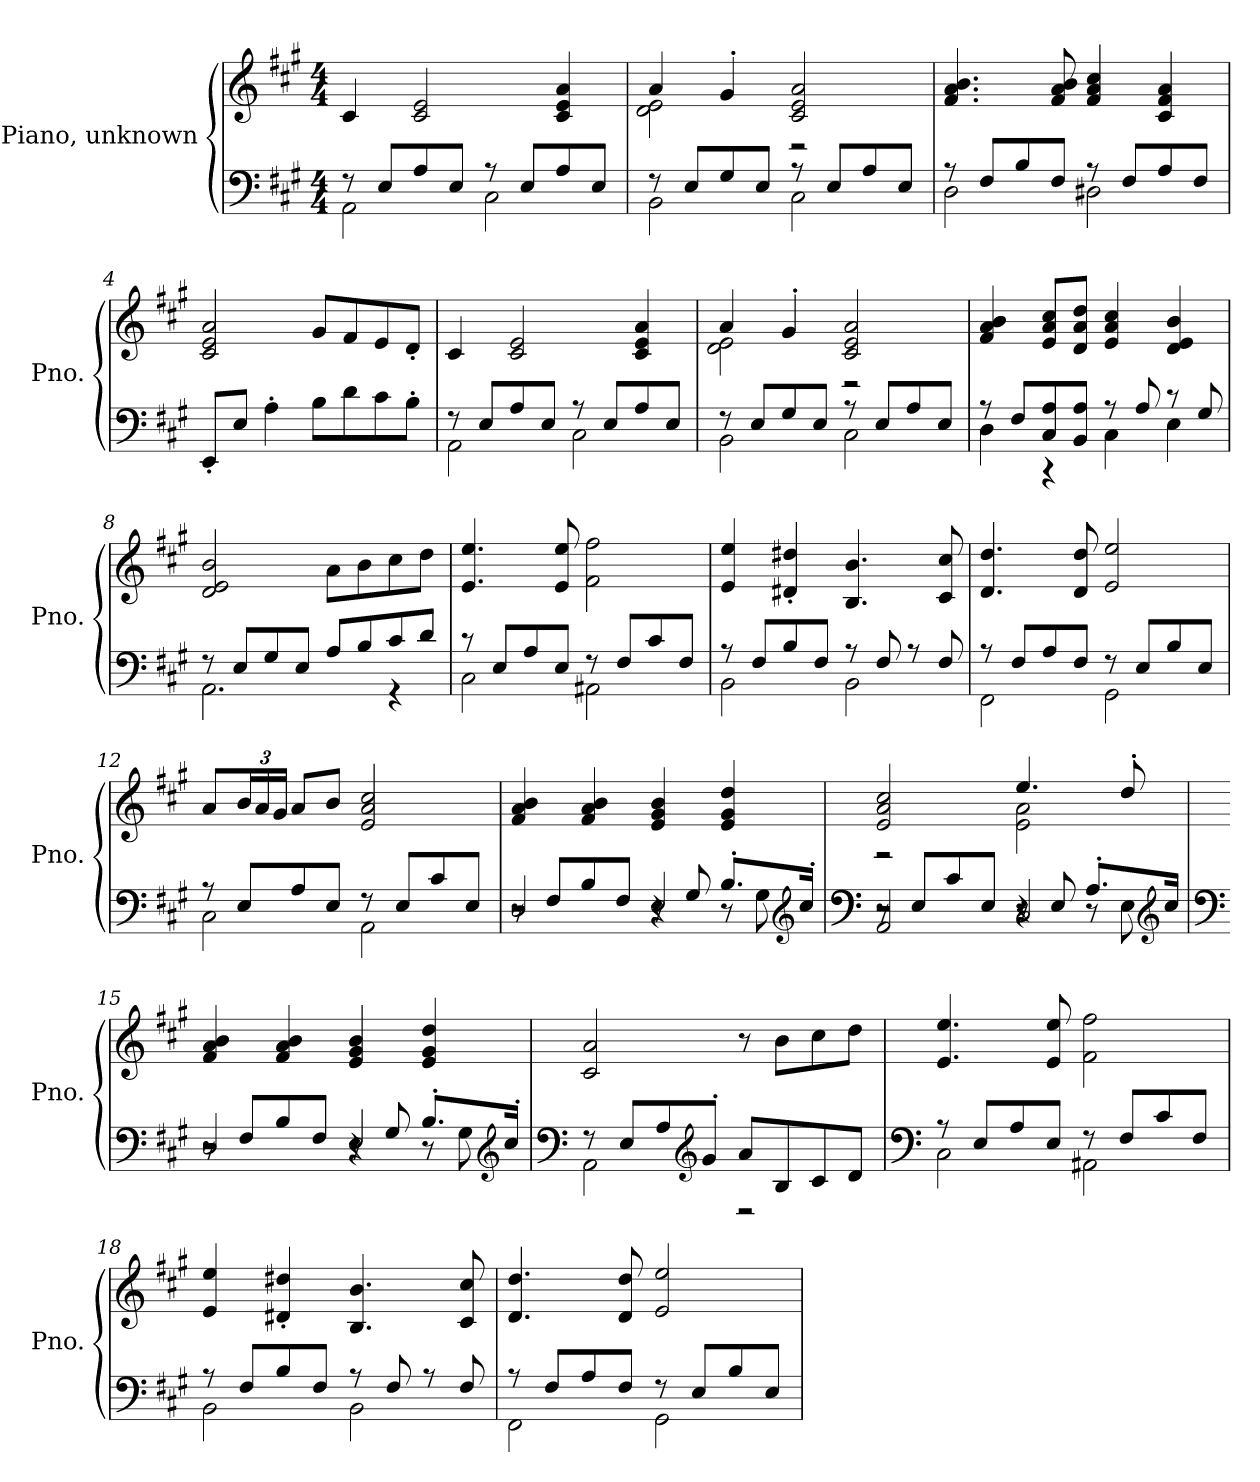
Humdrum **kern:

**kern	**kern
*part1	*part1
*staff2	*staff1
*I"Piano, unknown	*
*I'Pno.	*
*clefF4	*clefG2
*k[f#c#g#]	*k[f#c#g#]
*M4/4	*M4/4
*MM120	*MM120
=1	=1
*^	*
8r	2AA\	4c#/
8E/L	.	.
8A/	.	2c#/ 2e/
8E/J	.	.
8r	2C#\	.
8E/L	.	.
8A/	.	4c#/ 4e/ 4a/
8E/J	.	.
=2	=2	=2
*	*	*^
8r	2BB\	4a/	2d\ 2e\
8E/L	.	.	.
8G#/	.	4g#'/	.
8E/J	.	.	.
8r	2C#\	2c#/ 2e/ 2a/	2r
8E/L	.	.	.
8A/	.	.	.
8E/J	.	.	.
*	*	*v	*v
=3	=3	=3
8r	2D\	4.f#/ 4.a/ 4.b/
8F#/L	.	.
8B/	.	.
8F#/J	.	8f#/ 8a/ 8b/
8r	2D#X\	4f#/ 4a/ 4cc#/
8F#/L	.	.
8A/	.	4c#/ 4f#/ 4a/
8F#/J	.	.
*v	*v	*
=4	=4
8EE'/L	2c#/ 2e/ 2a/
8E/J	.
4A'\	.
8B\L	8g#/L
8d\	8f#/
8c#\	8e/
8B'\J	8d'/J
=5	=5
*^	*
8r	2AA\	4c#/
8E/L	.	.
8A/	.	2c#/ 2e/
8E/J	.	.
8r	2C#\	.
8E/L	.	.
8A/	.	4c#/ 4e/ 4a/
8E/J	.	.
!!LO:LB:g=z
=6	=6	=6
*	*	*^
8r	2BB\	4a/	2d\ 2e\
8E/L	.	.	.
8G#/	.	4g#'/	.
8E/J	.	.	.
8r	2C#\	2c#/ 2e/ 2a/	2r
8E/L	.	.	.
8A/	.	.	.
8E/J	.	.	.
*	*	*v	*v
=7	=7	=7
8r	4D\	4f#/ 4a/ 4b/
8F#/L	.	.
8C#/ 8A/	4r	8e/ 8a/ 8cc#/L
8BB/ 8A/J	.	8d/ 8a/ 8dd/J
8r	4C#\	4e/ 4a/ 4cc#/
8A/	.	.
8r	4E\	4d/ 4e/ 4b/
8G#/	.	.
=8	=8	=8
8r	2.AA\	2d/ 2e/ 2b/
8E/L	.	.
8G#/	.	.
8E/J	.	.
8A/L	.	8a\L
8B/	.	8b\
8c#/	4r	8cc#\
8d/J	.	8dd\J
=9	=9	=9
8r	2C#\	4.e/ 4.ee/
8E/L	.	.
8A/	.	.
8E/J	.	8e/ 8ee/
8r	2AA#X\	2f#\ 2ff#\
8F#/L	.	.
8c#/	.	.
8F#/J	.	.
!!LO:LB:g=z
=10	=10	=10
8r	2BB\	4e/ 4ee/
8F#/L	.	.
8B/	.	4d#X/' 4dd#X/'
8F#/J	.	.
8r	2BB\	4.B/ 4.b/
8F#/	.	.
8r	.	.
8F#/	.	8c#/ 8cc#/
=11	=11	=11
8r	2FF#\	4.d/ 4.dd/
8F#/L	.	.
8A/	.	.
8F#/J	.	8d/ 8dd/
8r	2GG#\	2e/ 2ee/
8E/L	.	.
8B/	.	.
8E/J	.	.
=12	=12	=12
8r	2C#\	8a/L
*	*	*Xbrackettup
8E/L	.	24b/L
.	.	24a/
.	.	24g#/JJ
8A/	.	8a/L
8E/J	.	8b/J
8r	2AA\	2e/ 2a/ 2cc#/
8E/L	.	.
8c#/	.	.
8E/J	.	.
=13	=13	=13
*	*^	*
8r	2r	2D/	4f#/ 4a/ 4b/
8F#/L	.	.	.
8B/	.	.	4f#/ 4a/ 4b/
8F#/J	.	.	.
8r	4r	2E/	4e/ 4g#/ 4b/
8G#/	.	.	.
8.B'/L	8r	.	4e/ 4g#/ 4dd/
.	8G#\	.	.
*clefG2	*	*	*
16cc#'/Jk	.	.	.
!!LO:LB:g=z
=14	=14	=14	=14
*clefF4	*	*	*
*	*	*	*^
8r	2r	2AA/	2e/ 2a/ 2cc#/	2r
8E/L	.	.	.	.
8c#/	.	.	.	.
8E/J	.	.	.	.
8r	4r	2C#/	4.ee/	2e\ 2a\
8E/	.	.	.	.
8.A'/L	8r	.	.	.
.	8E\	.	8dd'/	.
*clefG2	*	*	*	*
16cc#/Jk	.	.	.	.
*	*	*	*v	*v
=15	=15	=15	=15
*clefF4	*	*	*
8r	2r	2D/	4f#/ 4a/ 4b/
8F#/L	.	.	.
8B/	.	.	4f#/ 4a/ 4b/
8F#/J	.	.	.
8r	4r	2E/	4e/ 4g#/ 4b/
8G#/	.	.	.
8.B'/L	8r	.	4e/ 4g#/ 4dd/
.	8G#\	.	.
*clefG2	*	*	*
16cc#'/Jk	.	.	.
*v	*v	*v	*
=16	=16
*clefF4	*
*^	*
8r	2AA\	2c#/ 2a/
8E/L	.	.
8A/	.	.
*clefG2	*	*
8g#'/J	.	.
8a/L	2r	8r
8B/	.	8b\L
8c#/	.	8cc#\
8d/J	.	8dd\J
!!LO:LB:g=z
=17	=17	=17
*clefF4	*	*
8r	2C#\	4.e/ 4.ee/
8E/L	.	.
8A/	.	.
8E/J	.	8e/ 8ee/
8r	2AA#X\	2f#\ 2ff#\
8F#/L	.	.
8c#/	.	.
8F#/J	.	.
=18	=18	=18
8r	2BB\	4e/ 4ee/
8F#/L	.	.
8B/	.	4d#X/' 4dd#X/'
8F#/J	.	.
8r	2BB\	4.B/ 4.b/
8F#/	.	.
8r	.	.
8F#/	.	8c#/ 8cc#/
=19	=19	=19
8r	2FF#\	4.d/ 4.dd/
8F#/L	.	.
8A/	.	.
8F#/J	.	8d/ 8dd/
8r	2GG#\	2e/ 2ee/
8E/L	.	.
8B/	.	.
8E/J	.	.
*v	*v	*
=	=
*-	*-
